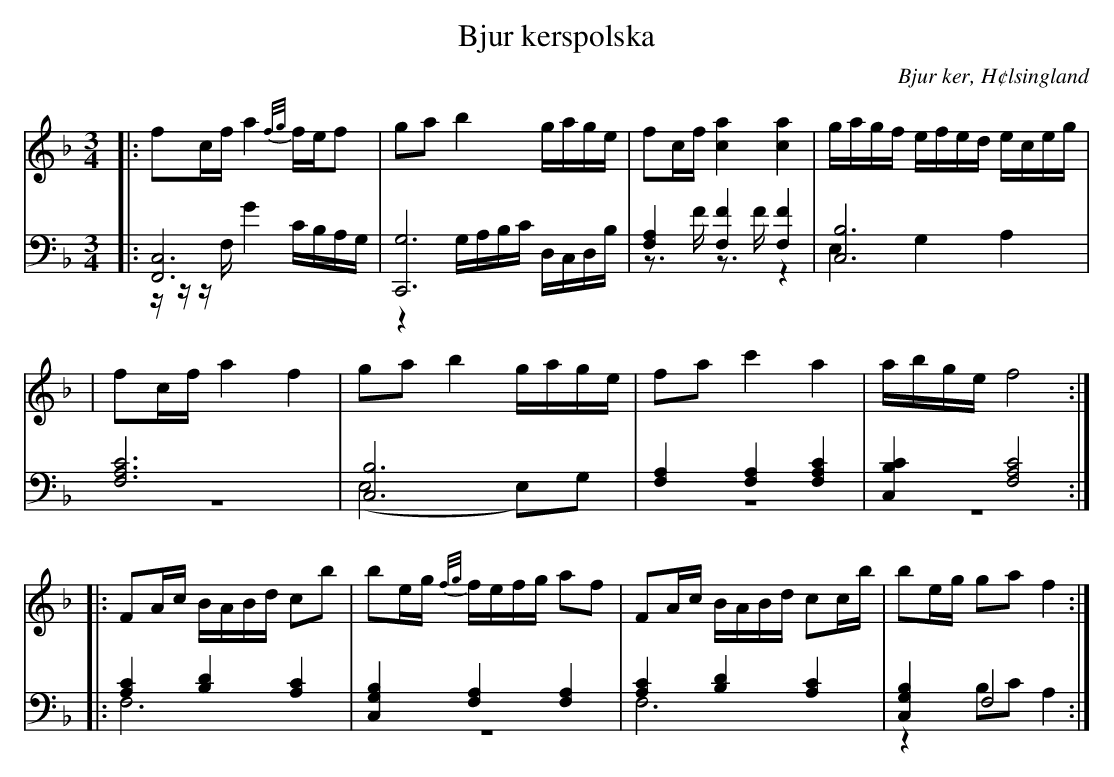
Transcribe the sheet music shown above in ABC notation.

X:1
T: Bjur kerspolska
O: Bjur ker, H¢lsingland
M: 3/4
L: 1/8
K: F
V:1
V:2
V:3 merge
V: 1
|:fc/f/ a2 {f/g/}f/e/f|ga b2 g/a/g/e/|fc/f/ [c2a2] [c2a2]|g/a/g/f/ e/f/e/d/ e/c/e/g/|
|fc/f/ a2 f2|ga b2 g/a/g/e/|fa c'2 a2| a/b/g/e/ f4:|
|:FA/c/ B/A/B/d/ cb|be/g/ {f/g/}f/e/f/g/ af|FA/c/ B/A/B/d/ cc/b/|be/g/ ga f2:|
V:2 clef=bass
|:[F,,6C,6]|[C,,6G,6]|[F,2A,2] [F,2F2] [F,2F2]|[C,6B,6]|
[F,6A,6C6]|[C,6B,6]|[F,2A,2] [F,2A,2] [F,2A,2C2]|[C,2B,2C2] [F,4A,4C4]:|
 |:[A,2C2] [B,2D2] [A,2C2]|[C,2G,2B,2] [F,2A,2] [F,2A,2]|[A,2C2] [B,2D2] [A,2C2]|[C,2G,2B,2] F,4 :|
V:3 clef=bass
 |:z/z/z/F,/ G2 C/B,/A,/G,/|z2 G,/A,/B,/C/ D,/C,/D,/B,/|z>F z>F z2|E,2 G,2A,2|
 |z6|(E,4 E,)G,|z6|z6:|
|:F,6|z6|F,6|z2 B,C A,2:|
